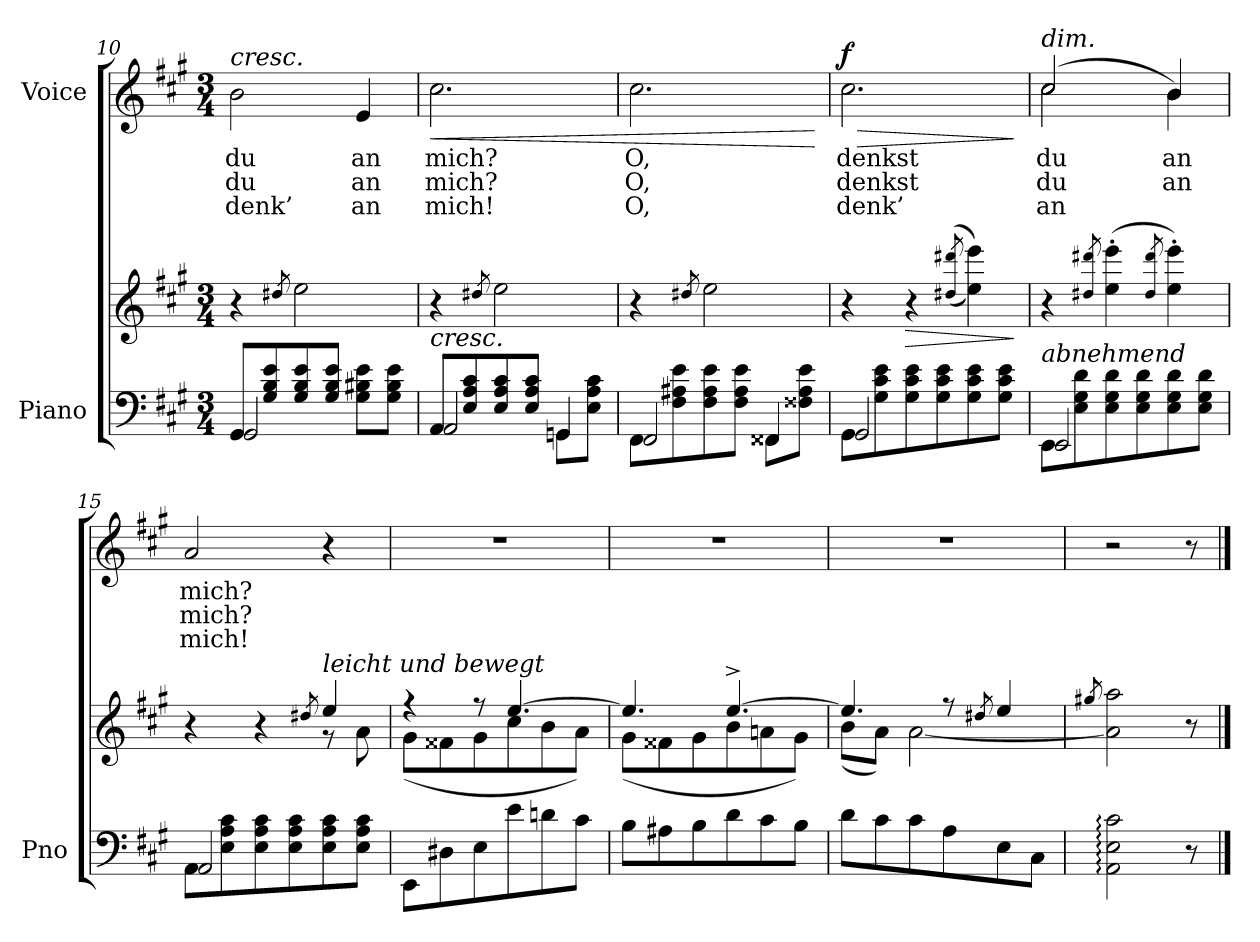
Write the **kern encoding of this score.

**kern	**kern	**dynam	**kern	**text	**text	**text	**dynam
*part2	*part2	*part2	*part1	*part1	*part1	*part1	*part1
*staff3	*staff2	*staff2/3	*staff1	*staff1	*staff1	*staff1	*staff1
*I"Piano	*	*	*I"Voice	*	*	*	*
*I'Pno	*	*	*	*	*	*	*
*clefF4	*clefG2	*	*clefG2	*	*	*	*
*k[f#c#g#]	*k[f#c#g#]	*	*k[f#c#g#]	*	*	*	*
*M3/4	*M3/4	*	*M3/4	*	*	*	*
=10	=10	=10	=10	=10	=10	=10	=10
*^	*	*	*	*	*	*	*
!	!	!	!	!LO:TX:a:i:t=cresc.	!	!	!	!
8GG#/L	2GG#/	4r	.	2b\	du	du	denk’	.
8G#/ 8B/ 8e/	.	.	.	.	.	.	.	.
.	.	8qdd#X/	.	.	.	.	.	.
8G#/ 8B/ 8e/	.	2ee\	.	.	.	.	.	.
8G#/ 8B/ 8e/J	.	.	.	.	.	.	.	.
8G#\ 8B#X\ 8e\L	4ryy	.	.	4e/	an	an	an	.
8G#\ 8B#\ 8e\J	.	.	.	.	.	.	.	.
=11	=11	=11	=11	=11	=11	=11	=11	=11
!LO:TX:i:t=cresc.	!	!	!	!	!	!	!	!
!	!	!	!	!	!	!	!	!LO:HP:b
8AA/L	2AA/	4r	.	2.cc#\	mich?	mich?	mich!	<
8E/ 8A/ 8c#/	.	.	.	.	.	.	.	.
.	.	8qdd#X/	.	.	.	.	.	.
8E/ 8A/ 8c#/	.	2ee\	.	.	.	.	.	.
8E/ 8A/ 8c#/J	.	.	.	.	.	.	.	.
8GGn\L	4GG/	.	.	.	.	.	.	.
8E\ 8A\ 8c#\J	.	.	.	.	.	.	.	.
=12	=12	=12	=12	=12	=12	=12	=12	=12
8FF#\L	2FF#/	4r	.	2.cc#\	O,	O,	O,	.
8F#\ 8A#X\ 8e\	.	.	.	.	.	.	.	.
.	.	8qdd#X/	.	.	.	.	.	.
8F#\ 8A#\ 8e\	.	2ee\	.	.	.	.	.	.
8F#\ 8A#\ 8e\J	.	.	.	.	.	.	.	.
8FF##X\L	4FF##/	.	.	.	.	.	.	.
8F##X\ 8A#\ 8e\J	.	.	.	.	.	.	.	.
*v	*v	*	*	*	*	*	*	*
.	.	.	.	.	.	.	[
=13	=13	=13	=13	=13	=13	=13	=13
*^	*	*	*	*	*	*	*
!	!	!	!	!	!	!	!	!LO:HP:b
!	!	!	!	!	!	!	!	!LO:DY:n=1:a
8GG#\L	2GG#/	4r	.	2.cc#\	denkst	denkst	denk’	> f
8G#\ 8c#\ 8e\	.	.	.	.	.	.	.	.
!	!	!	!LO:HP:b	!	!	!	!	!
8G#\ 8c#\ 8e\	.	4r	>	.	.	.	.	.
8G#\ 8c#\ 8e\	.	.	.	.	.	.	.	.
.	.	(>(8qdd#X/ 8qddd#X/	.	.	.	.	.	.
8G#\ 8c#\ 8e\	4ryy	4ee\ 4eee\))	.	.	.	.	.	.
8G#\ 8c#\ 8e\J	.	.	.	.	.	.	.	.
*v	*v	*	*	*	*	*	*	*
.	.	]	.	.	.	.	]
=14	=14	=14	=14	=14	=14	=14	=14
*^	*	*	*^	*	*	*	*
!	!	!	!	!LO:TX:a:i:t=dim.	!	!	!	!	!
!LO:TX:i:t=abnehmend	!	!	!	!	!	!	!	!	!
8EE\L	2EE/	4r	.	(<2cc#/	2cc#\	du	du	an	.
8E\ 8G#\ 8d\	.	.	.	.	.	.	.	.	.
.	.	8qdd#X/ 8qddd#X/	.	.	.	.	.	.	.
8E\ 8G#\ 8d\	.	(4ee\' 4eee\'	.	.	.	.	.	.	.
8E\ 8G#\ 8d\	.	.	.	.	.	.	.	.	.
.	.	8qdd#/ 8qddd#/	.	.	.	.	.	.	.
8E\ 8G#\ 8d\	4ryy	4ee\' 4eee\')	.	4b/	4b\)	an	an	.	.
8E\ 8G#\ 8d\J	.	.	.	.	.	.	.	.	.
*	*	*	*	*v	*v	*	*	*	*
=15	=15	=15	=15	=15	=15	=15	=15	=15
*	*	*^	*	*	*	*	*	*
8AA\L	2AA/	4r	2ryy	.	2a/	mich?	mich?	mich!	.
8E\ 8A\ 8c#\	.	.	.	.	.	.	.	.	.
8E\ 8A\ 8c#\	.	4r	.	.	.	.	.	.	.
8E\ 8A\ 8c#\	.	.	.	.	.	.	.	.	.
.	.	8qdd#X/	.	.	.	.	.	.	.
!	!	!LO:TX:i:t=leicht und bewegt	!	!	!	!	!	!	!
8E\ 8A\ 8c#\	4ryy	4ee/	8r	.	4r	.	.	.	.
8E\ 8A\ 8c#\J	.	.	8a\	.	.	.	.	.	.
*v	*v	*	*	*	*	*	*	*	*
=16	=16	=16	=16	=16	=16	=16	=16	=16
8EE\L	4r	(8g#\L	.	2.r	.	.	.	.
8D#X\	.	8f##X\	.	.	.	.	.	.
8E\	8r	8g#\	.	.	.	.	.	.
8e\	[4.ee/	8cc#\	.	.	.	.	.	.
8dn\	.	8b\	.	.	.	.	.	.
8c#\J	.	8a\J)	.	.	.	.	.	.
=17	=17	=17	=17	=17	=17	=17	=17	=17
8B\L	4.ee/]	(8g#\L	.	2.r	.	.	.	.
8A#X\	.	8f##X\	.	.	.	.	.	.
8B\	.	8g#\	.	.	.	.	.	.
8d\	[4.ee^/	8b\	.	.	.	.	.	.
8c#\	.	8an\	.	.	.	.	.	.
8B\J	.	8g#\J)	.	.	.	.	.	.
=18	=18	=18	=18	=18	=18	=18	=18	=18
8d\L	4.ee/]	(8b\L	.	2.r	.	.	.	.
8c#\	.	8a\J)	.	.	.	.	.	.
8c#\	.	[2a\	.	.	.	.	.	.
8A\	8r	.	.	.	.	.	.	.
.	8qdd#X/	.	.	.	.	.	.	.
8E\	4ee/	.	.	.	.	.	.	.
8C#\J	.	.	.	.	.	.	.	.
*	*v	*v	*	*	*	*	*	*
=19	=19	=19	=19	=19	=19	=19	=19
.	8qgg#X/	.	.	.	.	.	.
2AA\: 2E\: 2c#\:	2a\] 2aa\	.	2r	.	.	.	.
8r	8r	.	8r	.	.	.	.
==	==	==	==	==	==	==	==
*-	*-	*-	*-	*-	*-	*-	*-
